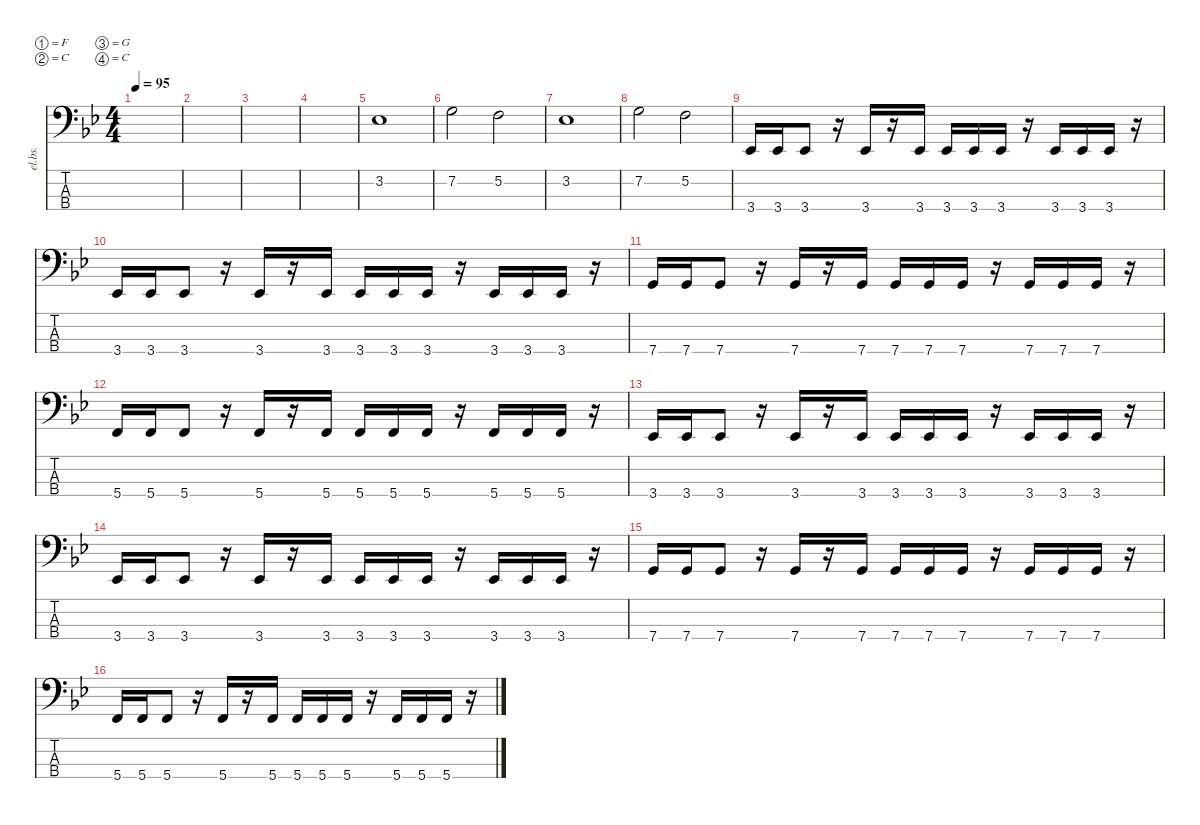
\defaultSystemsLayout 4
\hideDynamics
\bracketExtendMode nobrackets
\otherSystemsTrackNameOrientation horizontal
\track ("Electric Bass" "el.bs.") {instrument electricbassfinger}
\staff {score tabs}
\tuning (F2 C2 G1 C1)
\ts (4 4)
\tempo 95
\clef f4
\ks bb
|
|
|
|
3.2{acc b}.1{beam Down} |
7.2{acc forcenatural}.2{beam Down} 5.2{acc forcenatural}.2{beam Down} |
3.2{acc b}.1{beam Down} |
7.2{acc forcenatural}.2{beam Down} 5.2{acc forcenatural}.2{beam Down} |
3.4{acc b}.16{beam Up} 3.4{acc b}.16{beam Up} 3.4{acc b}.8{beam Up} r.16{beam Up} 3.4{acc b}.16{beam Up} r.16{beam Up} 3.4{acc b}.16{beam Up} 3.4{acc b}.16{beam Up} 3.4{acc b}.16{beam Up} 3.4{acc b}.16{beam Up} r.16{beam Up} 3.4{acc b}.16{beam Up} 3.4{acc b}.16{beam Up} 3.4{acc b}.16{beam Up} r.16{beam Up} |
3.4{acc b}.16{beam Up} 3.4{acc b}.16{beam Up} 3.4{acc b}.8{beam Up} r.16{beam Up} 3.4{acc b}.16{beam Up} r.16{beam Up} 3.4{acc b}.16{beam Up} 3.4{acc b}.16{beam Up} 3.4{acc b}.16{beam Up} 3.4{acc b}.16{beam Up} r.16{beam Up} 3.4{acc b}.16{beam Up} 3.4{acc b}.16{beam Up} 3.4{acc b}.16{beam Up} r.16{beam Up} |
7.4{acc forcenatural}.16{beam Up} 7.4{acc forcenatural}.16{beam Up} 7.4{acc forcenatural}.8{beam Up} r.16{beam Up} 7.4{acc forcenatural}.16{beam Up} r.16{beam Up} 7.4{acc forcenatural}.16{beam Up} 7.4{acc forcenatural}.16{beam Up} 7.4{acc forcenatural}.16{beam Up} 7.4{acc forcenatural}.16{beam Up} r.16{beam Up} 7.4{acc forcenatural}.16{beam Up} 7.4{acc forcenatural}.16{beam Up} 7.4{acc forcenatural}.16{beam Up} r.16{beam Up} |
5.4{acc forcenatural}.16{beam Up} 5.4{acc forcenatural}.16{beam Up} 5.4{acc forcenatural}.8{beam Up} r.16{beam Up} 5.4{acc forcenatural}.16{beam Up} r.16{beam Up} 5.4{acc forcenatural}.16{beam Up} 5.4{acc forcenatural}.16{beam Up} 5.4{acc forcenatural}.16{beam Up} 5.4{acc forcenatural}.16{beam Up} r.16{beam Up} 5.4{acc forcenatural}.16{beam Up} 5.4{acc forcenatural}.16{beam Up} 5.4{acc forcenatural}.16{beam Up} r.16{beam Up} |
3.4{acc b}.16{beam Up} 3.4{acc b}.16{beam Up} 3.4{acc b}.8{beam Up} r.16{beam Up} 3.4{acc b}.16{beam Up} r.16{beam Up} 3.4{acc b}.16{beam Up} 3.4{acc b}.16{beam Up} 3.4{acc b}.16{beam Up} 3.4{acc b}.16{beam Up} r.16{beam Up} 3.4{acc b}.16{beam Up} 3.4{acc b}.16{beam Up} 3.4{acc b}.16{beam Up} r.16{beam Up} |
3.4{acc b}.16{beam Up} 3.4{acc b}.16{beam Up} 3.4{acc b}.8{beam Up} r.16{beam Up} 3.4{acc b}.16{beam Up} r.16{beam Up} 3.4{acc b}.16{beam Up} 3.4{acc b}.16{beam Up} 3.4{acc b}.16{beam Up} 3.4{acc b}.16{beam Up} r.16{beam Up} 3.4{acc b}.16{beam Up} 3.4{acc b}.16{beam Up} 3.4{acc b}.16{beam Up} r.16{beam Up} |
7.4{acc forcenatural}.16{beam Up} 7.4{acc forcenatural}.16{beam Up} 7.4{acc forcenatural}.8{beam Up} r.16{beam Up} 7.4{acc forcenatural}.16{beam Up} r.16{beam Up} 7.4{acc forcenatural}.16{beam Up} 7.4{acc forcenatural}.16{beam Up} 7.4{acc forcenatural}.16{beam Up} 7.4{acc forcenatural}.16{beam Up} r.16{beam Up} 7.4{acc forcenatural}.16{beam Up} 7.4{acc forcenatural}.16{beam Up} 7.4{acc forcenatural}.16{beam Up} r.16{beam Up} |
5.4{acc forcenatural}.16{beam Up} 5.4{acc forcenatural}.16{beam Up} 5.4{acc forcenatural}.8{beam Up} r.16{beam Up} 5.4{acc forcenatural}.16{beam Up} r.16{beam Up} 5.4{acc forcenatural}.16{beam Up} 5.4{acc forcenatural}.16{beam Up} 5.4{acc forcenatural}.16{beam Up} 5.4{acc forcenatural}.16{beam Up} r.16{beam Up} 5.4{acc forcenatural}.16{beam Up} 5.4{acc forcenatural}.16{beam Up} 5.4{acc forcenatural}.16{beam Up} r.16{beam Up}
